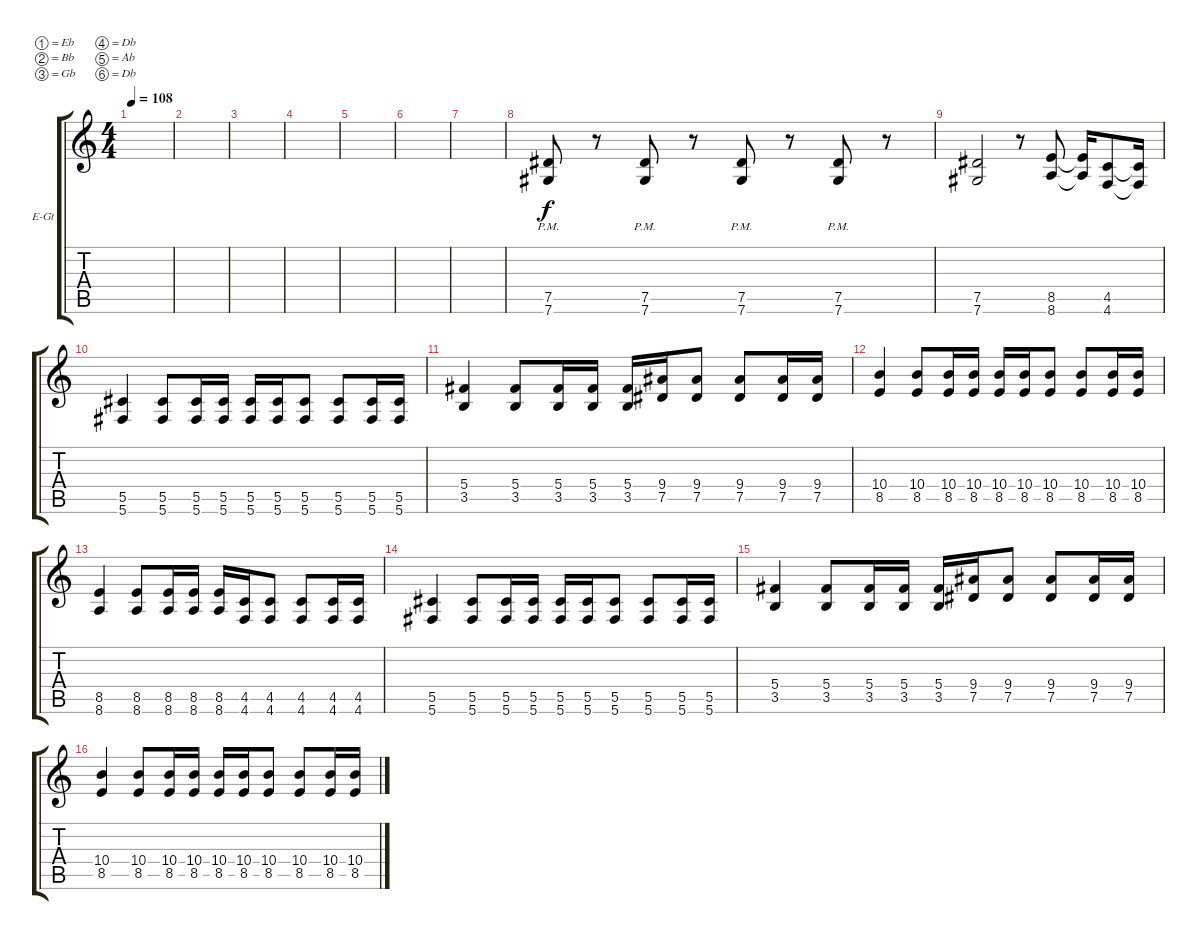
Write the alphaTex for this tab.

\defaultSystemsLayout 4
\bracketExtendMode groupsimilarinstruments
\firstSystemTrackNameOrientation horizontal
\otherSystemsTrackNameOrientation horizontal
\track ("Electric Guitar" "E-Gt") {instrument distortionguitar}
\staff {score tabs}
\tuning (Eb4 Bb3 Gb3 Db3 Ab2 Db2)
\ts (4 4)
\tempo 108
\clef g2
\ks c
|
|
|
|
|
|
|
(7.5{pm} 7.6{pm}).8 r.8 (7.5{pm} 7.6{pm}).8 r.8 (7.5{pm} 7.6{pm}).8 r.8 (7.5{pm} 7.6{pm}).8 r.8 |
(7.6 7.5).2 r.8 (8.6 8.5).8 (8.6{t} 8.5{t}).16 (4.6 4.5).8 (4.5{t} 4.6{t}).16 |
(5.6 5.5).4 (5.6 5.5).8 (5.6 5.5).16 (5.6 5.5).16 (5.6 5.5).16 (5.6 5.5).16 (5.6 5.5).8 (5.6 5.5).8 (5.6 5.5).16 (5.5 5.6).16 |
(3.5 5.4).4 (3.5 5.4).8 (3.5 5.4).16 (3.5 5.4).16 (3.5 5.4).16 (7.5 9.4).16 (7.5 9.4).8 (7.5 9.4).8 (7.5 9.4).16 (7.5 9.4).16 |
(8.5 10.4).4 (8.5 10.4).8 (8.5 10.4).16 (8.5 10.4).16 (8.5 10.4).16 (8.5 10.4).16 (8.5 10.4).8 (8.5 10.4).8 (8.5 10.4).16 (8.5 10.4).16 |
(8.6 8.5).4 (8.6 8.5).8 (8.6 8.5).16 (8.6 8.5).16 (8.6 8.5).16 (4.6 4.5).16 (4.6 4.5).8 (4.6 4.5).8 (4.6 4.5).16 (4.6 4.5).16 |
(5.6 5.5).4 (5.6 5.5).8 (5.6 5.5).16 (5.6 5.5).16 (5.6 5.5).16 (5.6 5.5).16 (5.6 5.5).8 (5.6 5.5).8 (5.6 5.5).16 (5.5 5.6).16 |
(3.5 5.4).4 (3.5 5.4).8 (3.5 5.4).16 (3.5 5.4).16 (3.5 5.4).16 (7.5 9.4).16 (7.5 9.4).8 (7.5 9.4).8 (7.5 9.4).16 (7.5 9.4).16 |
(8.5 10.4).4 (8.5 10.4).8 (8.5 10.4).16 (8.5 10.4).16 (8.5 10.4).16 (8.5 10.4).16 (8.5 10.4).8 (8.5 10.4).8 (8.5 10.4).16 (8.5 10.4).16
